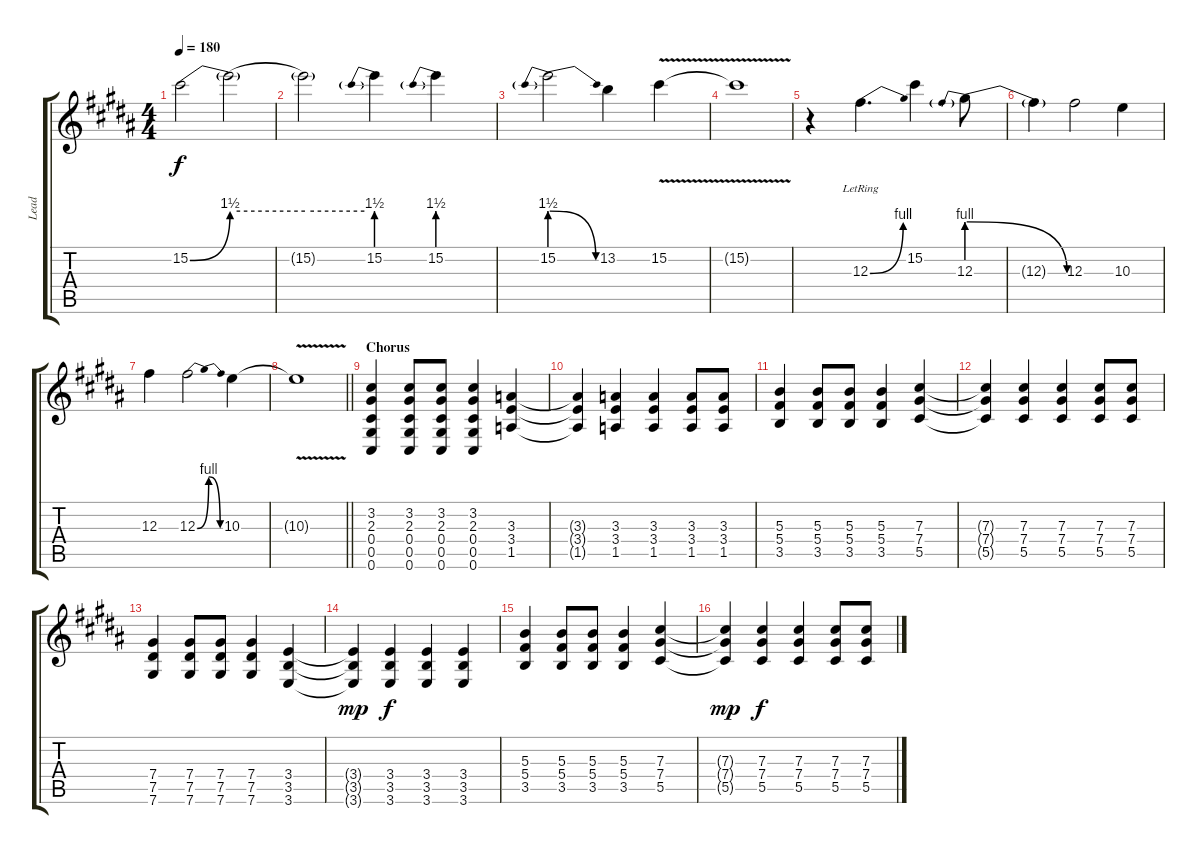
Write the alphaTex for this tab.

\track ("Lead" "Lead") {instrument overdrivenguitar}
\staff {score tabs}
\tuning (Eb4 Bb3 Gb3 Db3 Ab2 Db2) {hide}
\ts (4 4)
\tempo 180
\clef g2
\ks b
15.2{be (bend 0 0 60 6)}.2{dy f} 15.2{be (hold 0 6 60 6) t}.2 |
15.2{be (hold 0 6 60 6) t}.2 15.2{be (prebend 0 6 60 6)}.4 15.2{be (prebend 0 6 60 6)}.4 |
15.2{be (prebendrelease 0 6 60 0)}.2 13.2.4 15.2{v}.4 |
15.2{t}.1 |
r.4 12.3{be (bend 0 0 60 4) lr}.4{d} 15.2.4 12.3{be (prebendrelease 0 4 60 0)}.8 |
12.3{t}.4 12.3.2 10.3.4 |
12.3.4 12.3{be (bendrelease 0 0 15 4 15 4 60 0)}.2 10.3.4 |
\barLineRight lightlight
10.3{v t}.1 |
\section ("" "Chorus")
(3.2 2.3 0.4 0.5 0.6).4 (3.2 2.3 0.4 0.5 0.6).8 (3.2 2.3 0.4 0.5 0.6).8 (3.2 2.3 0.4 0.5 0.6).4 (3.3 3.4 1.5).4 |
(3.3{t} 3.4{t} 1.5{t}).4 (3.3 3.4 1.5).4 (3.3 3.4 1.5).4 (3.3 3.4 1.5).8 (3.3 3.4 1.5).8 |
(5.3 5.4 3.5).4 (5.3 5.4 3.5).8 (5.3 5.4 3.5).8 (5.3 5.4 3.5).4 (7.3 7.4 5.5).4 |
(7.3{t} 7.4{t} 5.5{t}).4 (7.3 7.4 5.5).4 (7.3 7.4 5.5).4 (7.3 7.4 5.5).8 (7.3 7.4 5.5).8 |
(7.4 7.5 7.6).4 (7.4 7.5 7.6).8 (7.4 7.5 7.6).8 (7.4 7.5 7.6).4 (3.4 3.5 3.6).4 |
(3.4{t} 3.5{t} 3.6{t}).4{dy mp} (3.4 3.5 3.6).4{dy f} (3.4 3.5 3.6).4 (3.4 3.5 3.6).4 |
(5.3 5.4 3.5).4 (5.3 5.4 3.5).8 (5.3 5.4 3.5).8 (5.3 5.4 3.5).4 (7.3 7.4 5.5).4 |
(7.3{t} 7.4{t} 5.5{t}).4{dy mp} (7.3 7.4 5.5).4{dy f} (7.3 7.4 5.5).4 (7.3 7.4 5.5).8 (7.3 7.4 5.5).8
